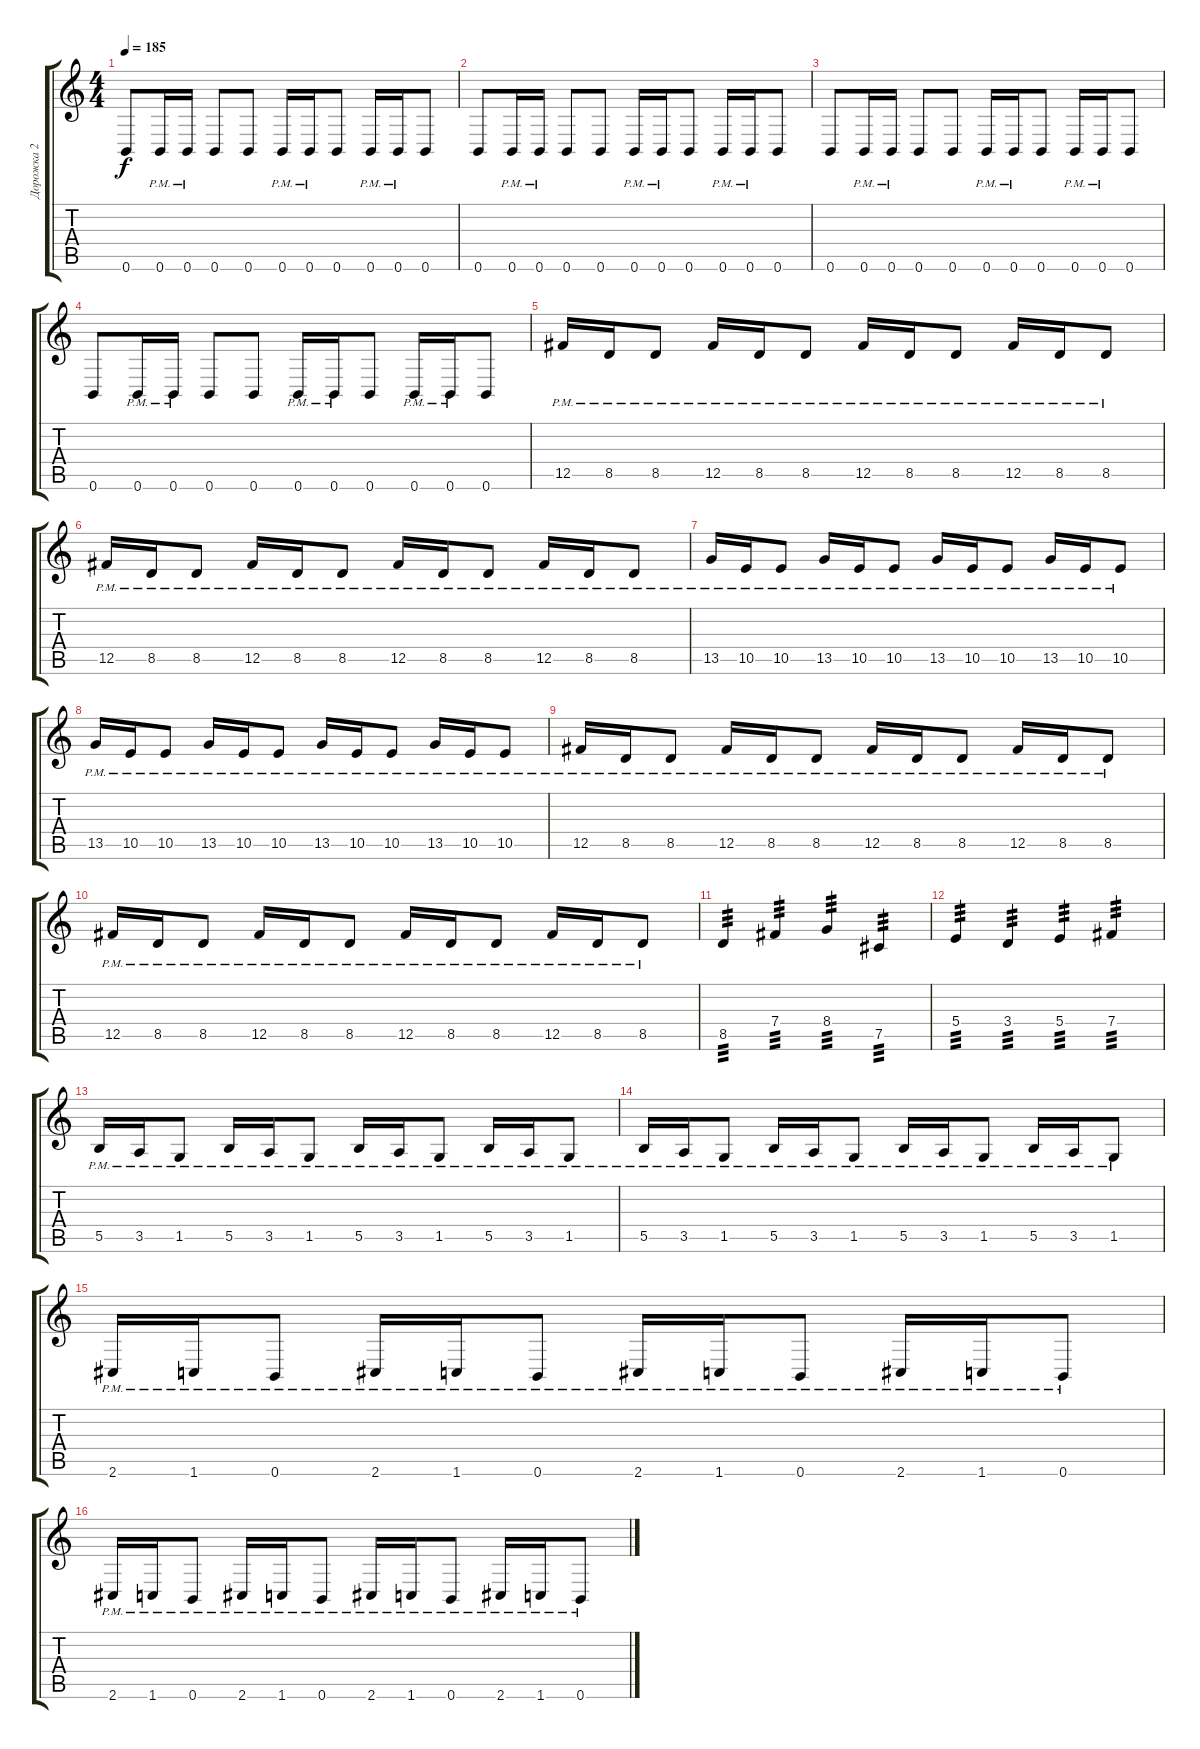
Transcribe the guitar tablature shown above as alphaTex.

\track ("Дорожка 2" "Дорожка 2") {instrument distortionguitar}
\staff {score tabs}
\tuning (Db4 Ab3 E3 B2 Gb2 B1) {hide}
\ts (4 4)
\tempo 185
\clef g2
\ks c
0.6.8{dy f} 0.6{pm}.16 0.6{pm}.16 0.6.8 0.6.8 0.6{pm}.16 0.6{pm}.16 0.6.8 0.6{pm}.16 0.6{pm}.16 0.6.8 |
0.6.8 0.6{pm}.16 0.6{pm}.16 0.6.8 0.6.8 0.6{pm}.16 0.6{pm}.16 0.6.8 0.6{pm}.16 0.6{pm}.16 0.6.8 |
0.6.8 0.6{pm}.16 0.6{pm}.16 0.6.8 0.6.8 0.6{pm}.16 0.6{pm}.16 0.6.8 0.6{pm}.16 0.6{pm}.16 0.6.8 |
0.6.8 0.6{pm}.16 0.6{pm}.16 0.6.8 0.6.8 0.6{pm}.16 0.6{pm}.16 0.6.8 0.6{pm}.16 0.6{pm}.16 0.6.8 |
12.5{pm}.16 8.5{pm}.16 8.5{pm}.8 12.5{pm}.16 8.5{pm}.16 8.5{pm}.8 12.5{pm}.16 8.5{pm}.16 8.5{pm}.8 12.5{pm}.16 8.5{pm}.16 8.5{pm}.8 |
12.5{pm}.16 8.5{pm}.16 8.5{pm}.8 12.5{pm}.16 8.5{pm}.16 8.5{pm}.8 12.5{pm}.16 8.5{pm}.16 8.5{pm}.8 12.5{pm}.16 8.5{pm}.16 8.5{pm}.8 |
13.5{pm}.16 10.5{pm}.16 10.5{pm}.8 13.5{pm}.16 10.5{pm}.16 10.5{pm}.8 13.5{pm}.16 10.5{pm}.16 10.5{pm}.8 13.5{pm}.16 10.5{pm}.16 10.5{pm}.8 |
13.5{pm}.16 10.5{pm}.16 10.5{pm}.8 13.5{pm}.16 10.5{pm}.16 10.5{pm}.8 13.5{pm}.16 10.5{pm}.16 10.5{pm}.8 13.5{pm}.16 10.5{pm}.16 10.5{pm}.8 |
12.5{pm}.16 8.5{pm}.16 8.5{pm}.8 12.5{pm}.16 8.5{pm}.16 8.5{pm}.8 12.5{pm}.16 8.5{pm}.16 8.5{pm}.8 12.5{pm}.16 8.5{pm}.16 8.5{pm}.8 |
12.5{pm}.16 8.5{pm}.16 8.5{pm}.8 12.5{pm}.16 8.5{pm}.16 8.5{pm}.8 12.5{pm}.16 8.5{pm}.16 8.5{pm}.8 12.5{pm}.16 8.5{pm}.16 8.5{pm}.8 |
8.5.4{tp 3} 7.4.4{tp 3} 8.4.4{tp 3} 7.5.4{tp 3} |
5.4.4{tp 3} 3.4.4{tp 3} 5.4.4{tp 3} 7.4.4{tp 3} |
5.5{pm}.16 3.5{pm}.16 1.5{pm}.8 5.5{pm}.16 3.5{pm}.16 1.5{pm}.8 5.5{pm}.16 3.5{pm}.16 1.5{pm}.8 5.5{pm}.16 3.5{pm}.16 1.5{pm}.8 |
5.5{pm}.16 3.5{pm}.16 1.5{pm}.8 5.5{pm}.16 3.5{pm}.16 1.5{pm}.8 5.5{pm}.16 3.5{pm}.16 1.5{pm}.8 5.5{pm}.16 3.5{pm}.16 1.5{pm}.8 |
2.6{pm}.16 1.6{pm}.16 0.6{pm}.8 2.6{pm}.16 1.6{pm}.16 0.6{pm}.8 2.6{pm}.16 1.6{pm}.16 0.6{pm}.8 2.6{pm}.16 1.6{pm}.16 0.6{pm}.8 |
2.6{pm}.16 1.6{pm}.16 0.6{pm}.8 2.6{pm}.16 1.6{pm}.16 0.6{pm}.8 2.6{pm}.16 1.6{pm}.16 0.6{pm}.8 2.6{pm}.16 1.6{pm}.16 0.6{pm}.8
